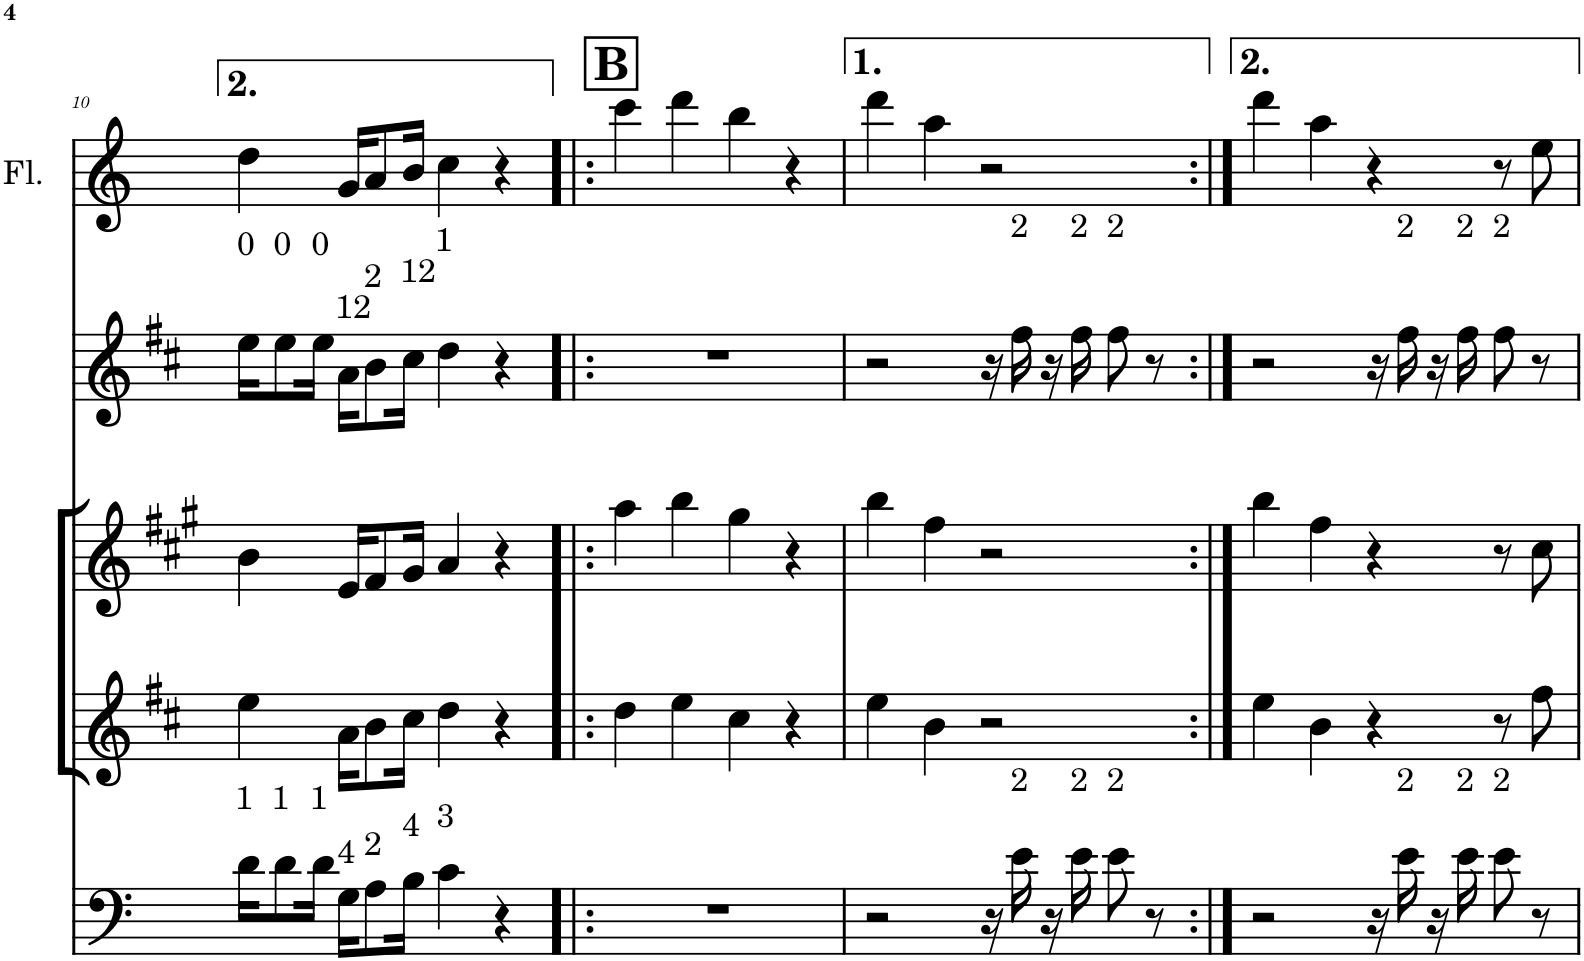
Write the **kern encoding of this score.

**kern	**kern	**kern	**kern	**kern	**kern	**kern	**kern
*part8	*part7	*part6	*part5	*part4	*part3	*part2	*part1
*staff8	*staff7	*staff6	*staff5	*staff4	*staff3	*staff2	*staff1
*I"Tuba	*I"Euphonium	*I"Trombone	*I"Tenor Saxophone	*I"Alto Saxophone	*I"Soprano Saxophone	*I"Bb Trumpet	*I"Flute
*I'Tba	*	*I'Trb	*I'T Sax	*I'A Sax	*I'S Sax	*I'Tpt	*I'Fl.
!!LO:PB:g=z
*clefF4	*clefF4	*clefF4	*clefG2	*clefG2	*clefG2	*clefG2	*clefG2
*	*	*	*Trd8c14	*Trd5c9	*Trd1c2	*Trd1c2	*
*k[]	*k[]	*k[]	*k[f#c#]	*k[f#c#g#]	*k[f#c#]	*k[f#c#]	*k[]
*M4/4	*M4/4	*M4/4	*M4/4	*M4/4	*M4/4	*M4/4	*M4/4
=10	=10	=10	=10	=10	=10	=10	=10
!	!	!	!	!	!	!LO:TX:a:t=0	!
!	!	!LO:TX:a:t=1	!	!	!	!	!
4D	16d\KL	16d\KL	4ee\	4b\	4ee	16ee\KL	4dd\
!	!	!	!	!	!	!LO:TX:a:t=0	!
!	!	!LO:TX:a:t=1	!	!	!	!	!
.	8d\	8d\	.	.	.	8ee\	.
!	!	!	!	!	!	!LO:TX:a:t=0	!
!	!	!LO:TX:a:t=1	!	!	!	!	!
.	16d\Jk	16d\Jk	.	.	.	16ee\Jk	.
!	!	!	!	!	!	!LO:TX:a:t=12	!
!	!	!LO:TX:a:t=4	!	!	!	!	!
8BB/L	16G\KL	16G\KL	16a\KL	16e/KL	16a\KL	16a\KL	16g/KL
!	!	!	!	!	!	!LO:TX:a:t=2	!
!	!	!LO:TX:a:t=2	!	!	!	!	!
.	8A\	8A\	8b\	8f#/	8b\	8b\	8a/
8GG/J	.	.	.	.	.	.	.
!	!	!	!	!	!	!LO:TX:a:t=12	!
!	!	!LO:TX:a:t=4	!	!	!	!	!
.	16B\Jk	16B\Jk	16cc#\Jk	16g#/Jk	16cc#\Jk	16cc#\Jk	16b/Jk
!	!	!	!	!	!	!LO:TX:a:t=1	!
!	!	!LO:TX:a:t=3	!	!	!	!	!
4C	4c	4c\	4dd\	4a/	4dd	4dd\	4cc\
4r	4r	4r	4r	4r	4r	4r	4r
!!LO:REH:place=s1:a:B:cj:fs=14:t=B
=11!|:	=11!|:	=11!|:	=11!|:	=11!|:	=11!|:	=11!|:	=11!|:
4C	1r	1r	4dd\	4aa\	4dd	1r	4ccc\
4D	.	.	4ee\	4bb\	4ee	.	4ddd\
4BB	.	.	4cc#\	4gg#\	4cc#	.	4bb\
4r	.	.	4r	4r	4r	.	4r
=12	=12	=12	=12	=12	=12	=12	=12
4D	2r	2r	4ee\	4bb\	4ee	2r	4ddd\
4AA	.	.	4b\	4ff#\	4b	.	4aa\
2r	16r	16r	2r	2r	2r	16r	2r
!	!	!	!	!	!	!LO:TX:a:t=2	!
!	!	!LO:TX:a:t=2	!	!	!	!	!
.	16e	16e\	.	.	.	16ff#\	.
.	16r	16r	.	.	.	16r	.
!	!	!	!	!	!	!LO:TX:a:t=2	!
!	!	!LO:TX:a:t=2	!	!	!	!	!
.	16e	16e\	.	.	.	16ff#\	.
!	!	!	!	!	!	!LO:TX:a:t=2	!
!	!	!LO:TX:a:t=2	!	!	!	!	!
.	8e	8e\	.	.	.	8ff#\	.
.	8r	8r	.	.	.	8r	.
=13:|!	=13:|!	=13:|!	=13:|!	=13:|!	=13:|!	=13:|!	=13:|!
4D	2r	2r	4ee\	4bb\	4ee	2r	4ddd\
4AA	.	.	4b\	4ff#\	4b	.	4aa\
4r	16r	16r	4r	4r	4r	16r	4r
!	!	!	!	!	!	!LO:TX:a:t=2	!
!	!	!LO:TX:a:t=2	!	!	!	!	!
.	16e	16e\	.	.	.	16ff#\	.
.	16r	16r	.	.	.	16r	.
!	!	!	!	!	!	!LO:TX:a:t=2	!
!	!	!LO:TX:a:t=2	!	!	!	!	!
.	16e	16e\	.	.	.	16ff#\	.
!	!	!	!	!	!	!LO:TX:a:t=2	!
!	!	!LO:TX:a:t=2	!	!	!	!	!
8r	8e	8e\	8r	8r	8r	8ff#\	8r
8E	8r	8r	8ff#\	8cc#\	8ff#	8r	8ee\
=	=	=	=	=	=	=	=
*-	*-	*-	*-	*-	*-	*-	*-
